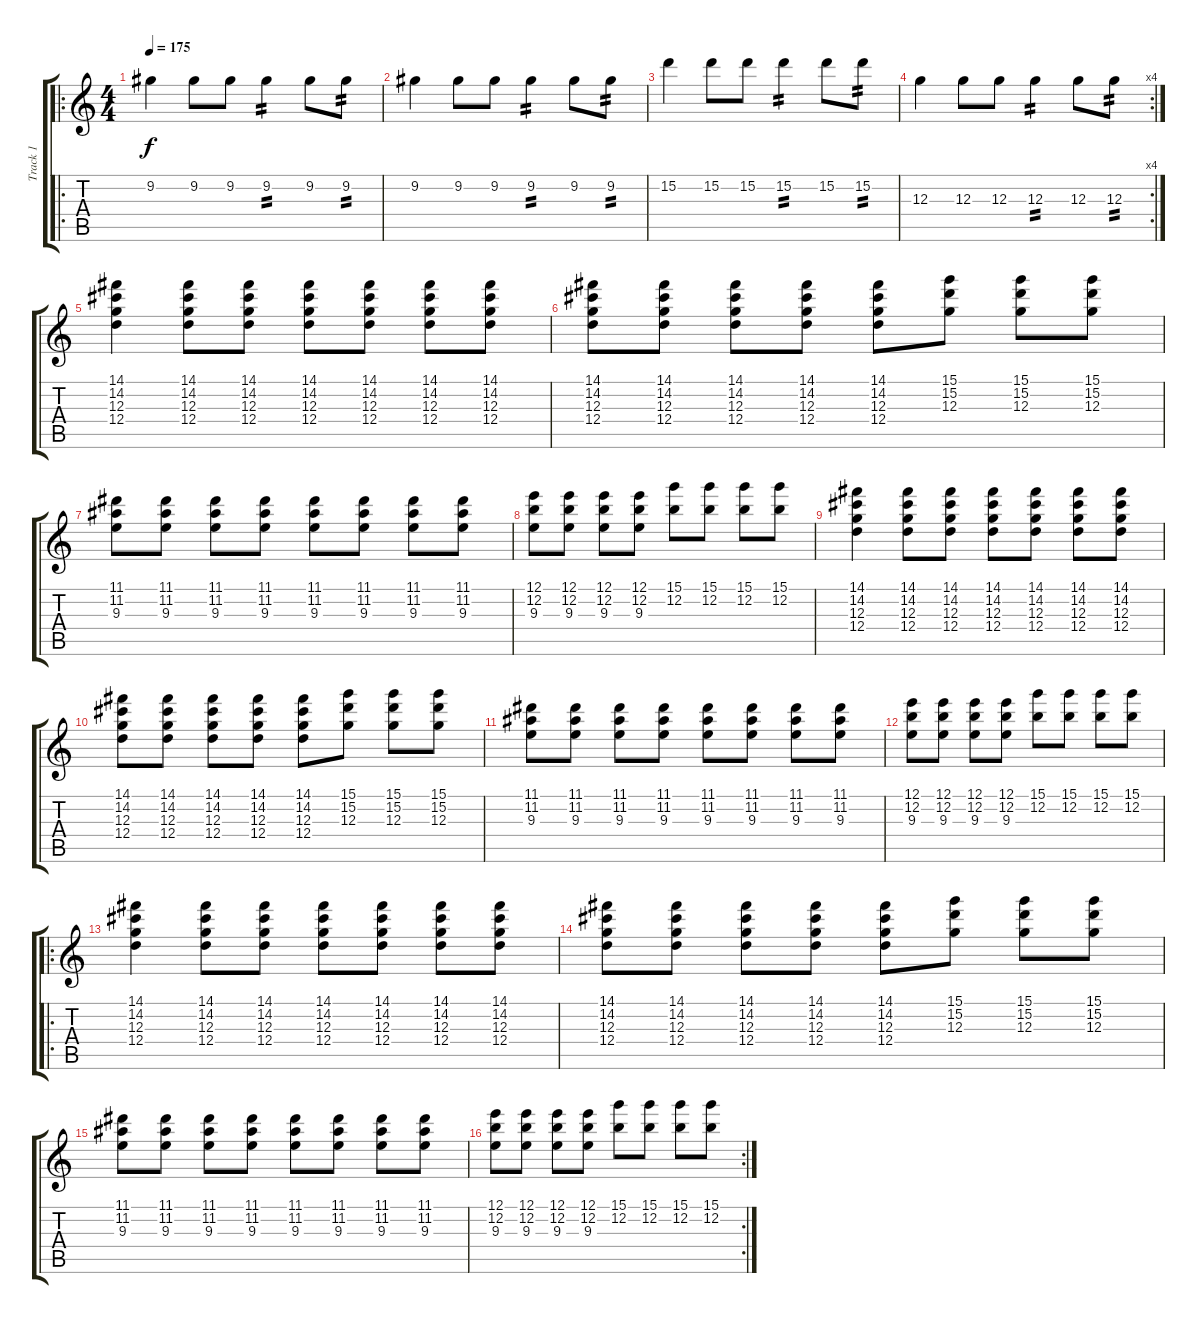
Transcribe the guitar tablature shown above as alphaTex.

\track ("Track 1" "Track 1") {instrument distortionguitar}
\staff {score tabs}
\tuning (E4 B3 G3 D3 A2 E2) {hide}
\ro
\ts (4 4)
\tempo 175
\clef g2
\ks c
9.2.4{dy f balance 8} 9.2.8 9.2.8 9.2.4{tp 2} 9.2.8 9.2.8{tp 2} |
9.2.4{balance 8} 9.2.8 9.2.8 9.2.4{tp 2} 9.2.8 9.2.8{tp 2} |
15.2.4{balance 8} 15.2.8 15.2.8 15.2.4{tp 2} 15.2.8 15.2.8{tp 2} |
\rc 4
12.3.4{balance 8} 12.3.8 12.3.8 12.3.4{tp 2} 12.3.8 12.3.8{tp 2} |
(14.1 14.2 12.3 12.4).4 (14.1 14.2 12.3 12.4).8 (14.1 14.2 12.3 12.4).8 (14.1 14.2 12.3 12.4).8 (14.1 14.2 12.3 12.4).8 (14.1 14.2 12.3 12.4).8 (14.1 14.2 12.3 12.4).8 |
(14.1 14.2 12.3 12.4).8 (14.1 14.2 12.3 12.4).8 (14.1 14.2 12.3 12.4).8 (14.1 14.2 12.3 12.4).8 (14.1 14.2 12.3 12.4).8 (15.1 15.2 12.3).8 (15.1 15.2 12.3).8 (15.1 15.2 12.3).8 |
(11.1 11.2 9.3).8 (11.1 11.2 9.3).8 (11.1 11.2 9.3).8 (11.1 11.2 9.3).8 (11.1 11.2 9.3).8 (11.1 11.2 9.3).8 (11.1 11.2 9.3).8 (11.1 11.2 9.3).8 |
(12.1 12.2 9.3).8 (12.1 12.2 9.3).8 (12.1 12.2 9.3).8 (12.1 12.2 9.3).8 (15.1 12.2).8 (15.1 12.2).8 (15.1 12.2).8 (15.1 12.2).8 |
(14.1 14.2 12.3 12.4).4 (14.1 14.2 12.3 12.4).8 (14.1 14.2 12.3 12.4).8 (14.1 14.2 12.3 12.4).8 (14.1 14.2 12.3 12.4).8 (14.1 14.2 12.3 12.4).8 (14.1 14.2 12.3 12.4).8 |
(14.1 14.2 12.3 12.4).8 (14.1 14.2 12.3 12.4).8 (14.1 14.2 12.3 12.4).8 (14.1 14.2 12.3 12.4).8 (14.1 14.2 12.3 12.4).8 (15.1 15.2 12.3).8 (15.1 15.2 12.3).8 (15.1 15.2 12.3).8 |
(11.1 11.2 9.3).8 (11.1 11.2 9.3).8 (11.1 11.2 9.3).8 (11.1 11.2 9.3).8 (11.1 11.2 9.3).8 (11.1 11.2 9.3).8 (11.1 11.2 9.3).8 (11.1 11.2 9.3).8 |
(12.1 12.2 9.3).8 (12.1 12.2 9.3).8 (12.1 12.2 9.3).8 (12.1 12.2 9.3).8 (15.1 12.2).8 (15.1 12.2).8 (15.1 12.2).8 (15.1 12.2).8 |
\ro
(14.1 14.2 12.3 12.4).4 (14.1 14.2 12.3 12.4).8 (14.1 14.2 12.3 12.4).8 (14.1 14.2 12.3 12.4).8 (14.1 14.2 12.3 12.4).8 (14.1 14.2 12.3 12.4).8 (14.1 14.2 12.3 12.4).8 |
(14.1 14.2 12.3 12.4).8 (14.1 14.2 12.3 12.4).8 (14.1 14.2 12.3 12.4).8 (14.1 14.2 12.3 12.4).8 (14.1 14.2 12.3 12.4).8 (15.1 15.2 12.3).8 (15.1 15.2 12.3).8 (15.1 15.2 12.3).8 |
(11.1 11.2 9.3).8 (11.1 11.2 9.3).8 (11.1 11.2 9.3).8 (11.1 11.2 9.3).8 (11.1 11.2 9.3).8 (11.1 11.2 9.3).8 (11.1 11.2 9.3).8 (11.1 11.2 9.3).8 |
\rc 2
(12.1 12.2 9.3).8 (12.1 12.2 9.3).8 (12.1 12.2 9.3).8 (12.1 12.2 9.3).8 (15.1 12.2).8 (15.1 12.2).8 (15.1 12.2).8 (15.1 12.2).8
